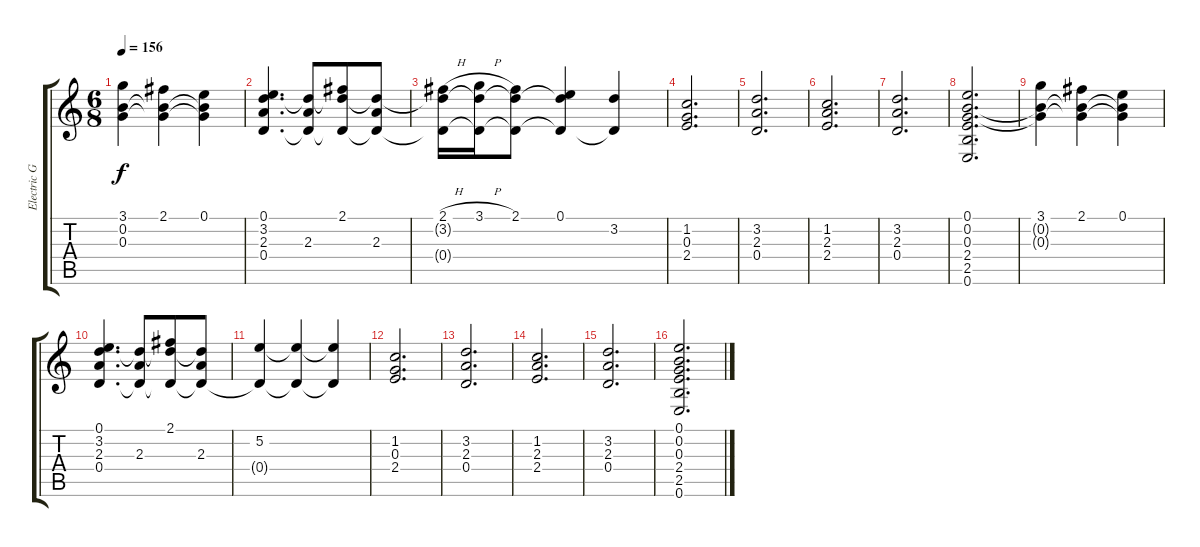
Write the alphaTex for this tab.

\track ("Electric Guitar (Clean/Chorus)" "Electric G") {instrument electricguitarclean}
\staff {score tabs}
\tuning (E4 B3 G3 D3 A2 E2) {hide}
\ts (6 8)
\tempo 156
\clef g2
\ks c
(3.1 0.2{t} 0.3{t}).4{dy f} (2.1 0.2{t} 0.3{t}).4 (0.1 0.2{t} 0.3{t}).4 |
(0.1 3.2 2.3 0.4).4{d} (3.2{t} 2.3 0.4{t}).8 (2.1 3.2{t} 0.4{t}).8 (3.2{t} 2.3 0.4{t}).8 |
(2.1{h} 3.2{t} 0.4{t}).16 (3.1{h} 3.2{t} 0.4{t}).16 (2.1 3.2{t} 0.4{t}).8 (0.1 3.2{t} 0.4{t}).4 (3.2 0.4{t}).4 |
(1.2 0.3 2.4).2{d} |
(3.2 2.3 0.4).2{d} |
(1.2 2.3 2.4).2{d} |
(3.2 2.3 0.4).2{d} |
(0.1 0.2 0.3 2.4 2.5 0.6).2{d} |
(3.1 0.2{t} 0.3{t}).4 (2.1 0.2{t} 0.3{t}).4 (0.1 0.2{t} 0.3{t}).4 |
(0.1 3.2 2.3 0.4).4{d} (3.2{t} 2.3 0.4{t}).8 (2.1 3.2{t} 0.4{t}).8 (3.2{t} 2.3 0.4{t}).8 |
(5.2 0.4{t}).4 (5.2{t} 0.4{t}).4 (5.2{t} 0.4{t}).4 |
(1.2 0.3 2.4).2{d} |
(3.2 2.3 0.4).2{d} |
(1.2 2.3 2.4).2{d} |
(3.2 2.3 0.4).2{d} |
(0.1 0.2 0.3 2.4 2.5 0.6).2{d}
